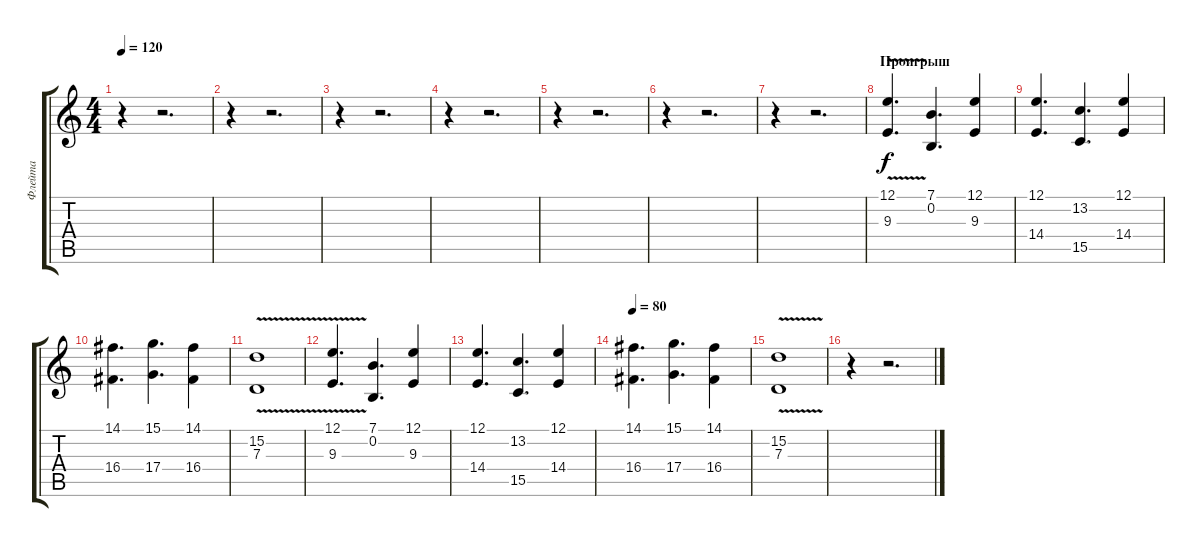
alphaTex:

\track ("Флейта" "Флейта") {instrument flute}
\staff {score tabs}
\tuning (E4 B3 G3 D3 A2 E2) {hide}
\ts (4 4)
\tempo 120
\clef g2
\ks c
r.4{dy f} r.2{d} |
r.4 r.2{d} |
r.4 r.2{d} |
r.4 r.2{d} |
r.4 r.2{d} |
r.4 r.2{d} |
r.4 r.2{d} |
\section ("" "Проигрыш")
(12.1{v} 9.3).4{d} (7.1 0.2).4{d} (12.1 9.3).4 |
(12.1 14.4).4{d} (13.2 15.5).4{d} (12.1 14.4).4 |
(14.1 16.4).4{d} (15.1 17.4).4{d} (14.1 16.4).4 |
(15.2{v} 7.3{v}).1 |
(12.1{v} 9.3).4{d} (7.1 0.2).4{d} (12.1 9.3).4 |
(12.1 14.4).4{d} (13.2 15.5).4{d} (12.1 14.4).4 |
\tempo 80
(14.1 16.4).4{d} (15.1 17.4).4{d} (14.1 16.4).4 |
(15.2{v} 7.3{v}).1 |
r.4 r.2{d}
